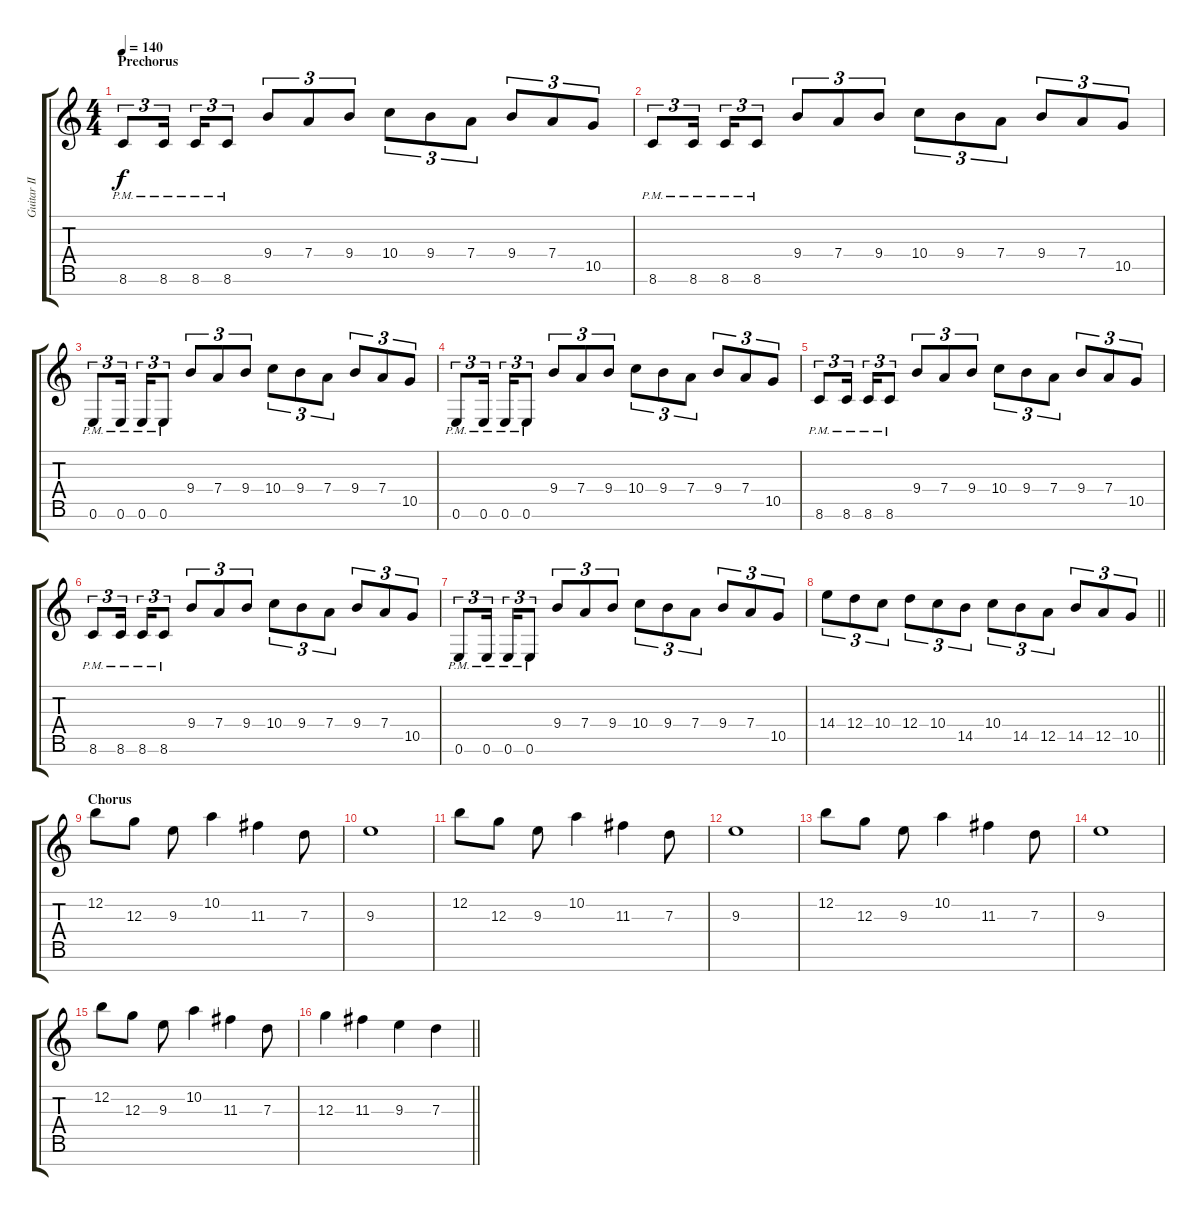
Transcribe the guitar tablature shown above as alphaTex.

\track ("Guitar II" "Guitar II") {instrument distortionguitar}
\staff {score tabs}
\tuning (E4 B3 G3 D3 A2 E2 B1) {hide}
\ts (4 4)
\section ("" "Prechorus")
\tempo 140
\clef g2
\ks c
8.6{pm}.8{tu (3 2) dy f} 8.6{pm}.16{tu (3 2)} 8.6{pm}.16{tu (3 2)} 8.6{pm}.8{tu (3 2)} 9.4.8{tu (3 2)} 7.4.8{tu (3 2)} 9.4.8{tu (3 2)} 10.4.8{tu (3 2)} 9.4.8{tu (3 2)} 7.4.8{tu (3 2)} 9.4.8{tu (3 2)} 7.4.8{tu (3 2)} 10.5.8{tu (3 2)} |
8.6{pm}.8{tu (3 2)} 8.6{pm}.16{tu (3 2)} 8.6{pm}.16{tu (3 2)} 8.6{pm}.8{tu (3 2)} 9.4.8{tu (3 2)} 7.4.8{tu (3 2)} 9.4.8{tu (3 2)} 10.4.8{tu (3 2)} 9.4.8{tu (3 2)} 7.4.8{tu (3 2)} 9.4.8{tu (3 2)} 7.4.8{tu (3 2)} 10.5.8{tu (3 2)} |
0.6{pm}.8{tu (3 2)} 0.6{pm}.16{tu (3 2)} 0.6{pm}.16{tu (3 2)} 0.6{pm}.8{tu (3 2)} 9.4.8{tu (3 2)} 7.4.8{tu (3 2)} 9.4.8{tu (3 2)} 10.4.8{tu (3 2)} 9.4.8{tu (3 2)} 7.4.8{tu (3 2)} 9.4.8{tu (3 2)} 7.4.8{tu (3 2)} 10.5.8{tu (3 2)} |
0.6{pm}.8{tu (3 2)} 0.6{pm}.16{tu (3 2)} 0.6{pm}.16{tu (3 2)} 0.6{pm}.8{tu (3 2)} 9.4.8{tu (3 2)} 7.4.8{tu (3 2)} 9.4.8{tu (3 2)} 10.4.8{tu (3 2)} 9.4.8{tu (3 2)} 7.4.8{tu (3 2)} 9.4.8{tu (3 2)} 7.4.8{tu (3 2)} 10.5.8{tu (3 2)} |
8.6{pm}.8{tu (3 2)} 8.6{pm}.16{tu (3 2)} 8.6{pm}.16{tu (3 2)} 8.6{pm}.8{tu (3 2)} 9.4.8{tu (3 2)} 7.4.8{tu (3 2)} 9.4.8{tu (3 2)} 10.4.8{tu (3 2)} 9.4.8{tu (3 2)} 7.4.8{tu (3 2)} 9.4.8{tu (3 2)} 7.4.8{tu (3 2)} 10.5.8{tu (3 2)} |
8.6{pm}.8{tu (3 2)} 8.6{pm}.16{tu (3 2)} 8.6{pm}.16{tu (3 2)} 8.6{pm}.8{tu (3 2)} 9.4.8{tu (3 2)} 7.4.8{tu (3 2)} 9.4.8{tu (3 2)} 10.4.8{tu (3 2)} 9.4.8{tu (3 2)} 7.4.8{tu (3 2)} 9.4.8{tu (3 2)} 7.4.8{tu (3 2)} 10.5.8{tu (3 2)} |
0.6{pm}.8{tu (3 2)} 0.6{pm}.16{tu (3 2)} 0.6{pm}.16{tu (3 2)} 0.6{pm}.8{tu (3 2)} 9.4.8{tu (3 2)} 7.4.8{tu (3 2)} 9.4.8{tu (3 2)} 10.4.8{tu (3 2)} 9.4.8{tu (3 2)} 7.4.8{tu (3 2)} 9.4.8{tu (3 2)} 7.4.8{tu (3 2)} 10.5.8{tu (3 2)} |
\barLineRight lightlight
14.4.8{tu (3 2)} 12.4.8{tu (3 2)} 10.4.8{tu (3 2)} 12.4.8{tu (3 2)} 10.4.8{tu (3 2)} 14.5.8{tu (3 2)} 10.4.8{tu (3 2)} 14.5.8{tu (3 2)} 12.5.8{tu (3 2)} 14.5.8{tu (3 2)} 12.5.8{tu (3 2)} 10.5.8{tu (3 2)} |
\section ("" "Chorus")
12.2.8 12.3.8 9.3.8 10.2.4 11.3.4 7.3.8 |
9.3.1 |
12.2.8 12.3.8 9.3.8 10.2.4 11.3.4 7.3.8 |
9.3.1 |
12.2.8 12.3.8 9.3.8 10.2.4 11.3.4 7.3.8 |
9.3.1 |
12.2.8 12.3.8 9.3.8 10.2.4 11.3.4 7.3.8 |
\barLineRight lightlight
12.3.4 11.3.4 9.3.4 7.3.4
